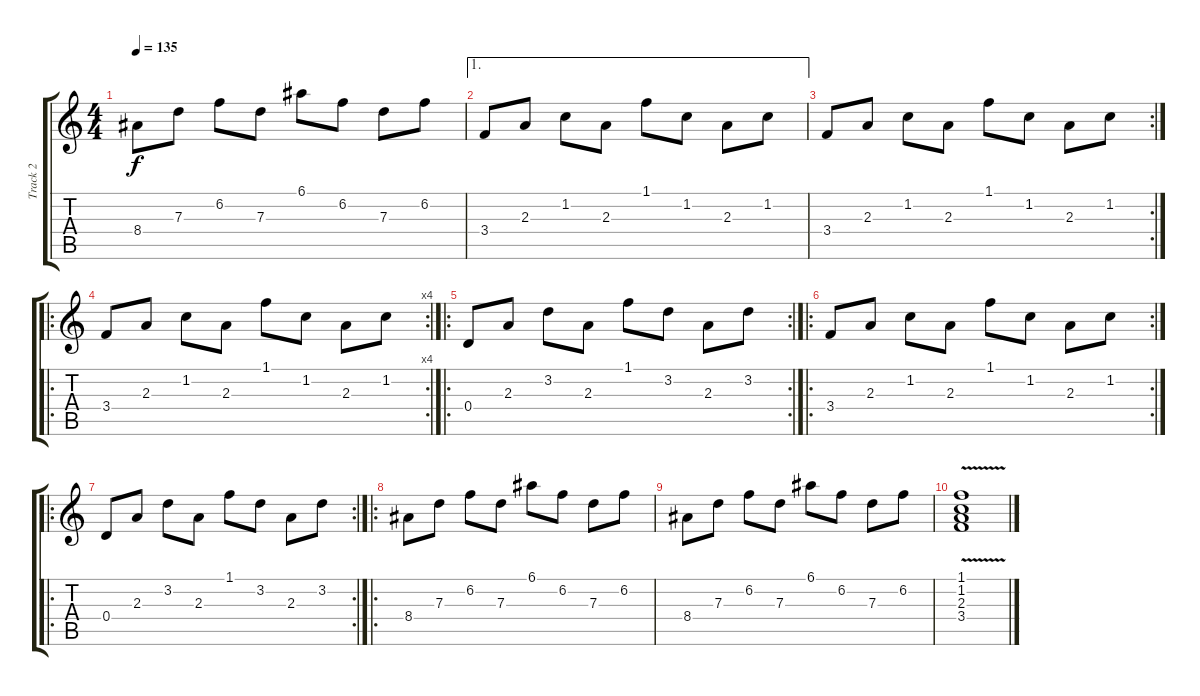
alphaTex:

\track ("Track 2" "Track 2") {solo instrument acousticguitarsteel}
\staff {score tabs}
\tuning (E4 B3 G3 D3 A2 E2) {hide}
\ts (4 4)
\tempo 135
\clef g2
\ks c
8.4.8{dy f} 7.3.8 6.2.8 7.3.8 6.1.8 6.2.8 7.3.8 6.2.8 |
\ae 1
3.4.8 2.3.8 1.2.8 2.3.8 1.1.8 1.2.8 2.3.8 1.2.8 |
\rc 2
3.4.8 2.3.8 1.2.8 2.3.8 1.1.8 1.2.8 2.3.8 1.2.8 |
\ro
\rc 4
3.4.8 2.3.8 1.2.8 2.3.8 1.1.8 1.2.8 2.3.8 1.2.8 |
\ro
\rc 2
0.4.8 2.3.8 3.2.8 2.3.8 1.1.8 3.2.8 2.3.8 3.2.8 |
\ro
\rc 2
3.4.8 2.3.8 1.2.8 2.3.8 1.1.8 1.2.8 2.3.8 1.2.8 |
\ro
\rc 2
0.4.8 2.3.8 3.2.8 2.3.8 1.1.8 3.2.8 2.3.8 3.2.8 |
\ro
8.4.8{volume 2} 7.3.8 6.2.8 7.3.8 6.1.8 6.2.8 7.3.8 6.2.8 |
8.4.8 7.3.8 6.2.8 7.3.8 6.1.8 6.2.8 7.3.8 6.2.8 |
(1.1 1.2 2.3 3.4{v}).1
